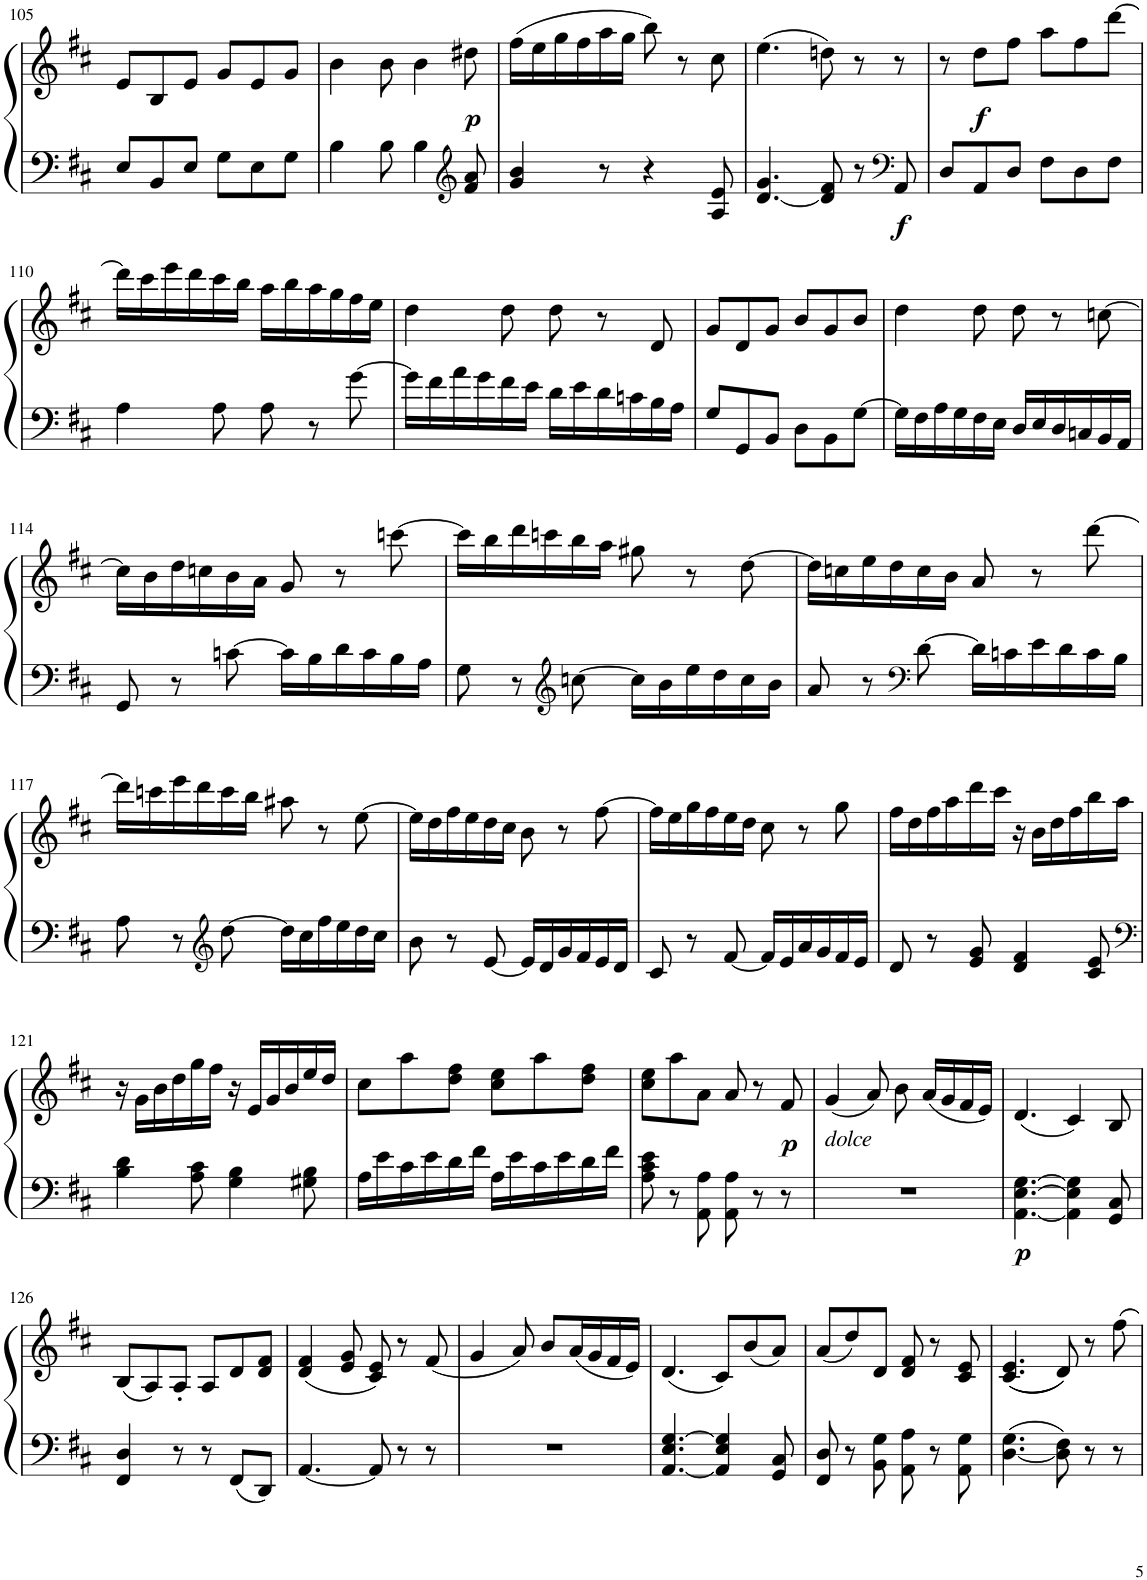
**kern	**dynam	**kern	**dynam
*part2	*part2	*part1	*part1
*staff2	*staff2	*staff1	*staff1
*I"Piano	*	*I"Piano	*
*I'Pno	*	*I'Pno	*
!!LO:PB:g=z
*clefF4	*	*clefG2	*
*k[f#c#]	*	*k[f#c#]	*
*M6/8	*	*M6/8	*
=105	=105	=105	=105
8E/L	.	8e/L	.
8BB/	.	8B/	.
8E/J	.	8e/J	.
8G\L	.	8g/L	.
8E\	.	8e/	.
8G\J	.	8g/J	.
=106	=106	=106	=106
4B\	.	4b\	.
8B\	.	8b\	.
4B\	.	4b\	.
*clefG2	*	*	*
!	!	!	!LO:DY:b
8f#/ 8a/	.	8dd#X\	p
=107	=107	=107	=107
4g/ 4b/	.	(16ff#\LL	.
.	.	16ee\	.
.	.	16gg\	.
.	.	16ff#\	.
8r	.	16aa\	.
.	.	16gg\JJ	.
4r	.	8bb\)	.
.	.	8r	.
8A/ 8e/	.	8cc#\	.
=108	=108	=108	=108
[4.d/ 4.g/	.	(4.ee\	.
8d/] 8f#/	.	8ddn\)	.
8r	.	8r	.
*clefF4	*	*	*
!	!LO:DY:b	!	!
8AA/	f	8r	.
=109	=109	=109	=109
8D/L	.	8r	.
!	!	!	!LO:DY:b
8AA/	.	8dd\L	f
8D/J	.	8ff#\J	.
8F#\L	.	8aa\L	.
8D\	.	8ff#\	.
8F#\J	.	[8ddd\J	.
!!LO:LB:g=z
=110	=110	=110	=110
4A\	.	16ddd\LL]	.
.	.	16ccc#\	.
.	.	16eee\	.
.	.	16ddd\	.
8A\	.	16ccc#\	.
.	.	16bb\JJ	.
8A\	.	16aa\LL	.
.	.	16bb\	.
8r	.	16aa\	.
.	.	16gg\	.
[8g\	.	16ff#\	.
.	.	16ee\JJ	.
=111	=111	=111	=111
16g\LL]	.	4dd\	.
16f#\	.	.	.
16a\	.	.	.
16g\	.	.	.
16f#\	.	8dd\	.
16e\JJ	.	.	.
16d\LL	.	8dd\	.
16e\	.	.	.
16d\	.	8r	.
16cn\	.	.	.
16B\	.	8d/	.
16A\JJ	.	.	.
=112	=112	=112	=112
8G/L	.	8g/L	.
8GG/	.	8d/	.
8BB/J	.	8g/J	.
8D\L	.	8b/L	.
8BB\	.	8g/	.
[8G\J	.	8b/J	.
=113	=113	=113	=113
16G\LL]	.	4dd\	.
16F#\	.	.	.
16A\	.	.	.
16G\	.	.	.
16F#\	.	8dd\	.
16E\JJ	.	.	.
16D/LL	.	8dd\	.
16E/	.	.	.
16D/	.	8r	.
16Cn/	.	.	.
16BB/	.	[8ccn\	.
16AA/JJ	.	.	.
!!LO:LB:g=z
=114	=114	=114	=114
8GG/	.	16cc\LL]	.
.	.	16b\	.
8r	.	16dd\	.
.	.	16ccn\	.
[8cn\	.	16b\	.
.	.	16a\JJ	.
16c\LL]	.	8g/	.
16B\	.	.	.
16d\	.	8r	.
16c\	.	.	.
16B\	.	[8cccn\	.
16A\JJ	.	.	.
=115	=115	=115	=115
8G\	.	16ccc\LL]	.
.	.	16bb\	.
8r	.	16ddd\	.
.	.	16cccn\	.
*clefG2	*	*	*
[8ccn\	.	16bb\	.
.	.	16aa\JJ	.
16cc\LL]	.	8gg#X\	.
16b\	.	.	.
16ee\	.	8r	.
16dd\	.	.	.
16cc\	.	[8dd\	.
16b\JJ	.	.	.
=116	=116	=116	=116
8a/	.	16dd\LL]	.
.	.	16ccn\	.
8r	.	16ee\	.
.	.	16dd\	.
*clefF4	*	*	*
[8d\	.	16cc\	.
.	.	16b\JJ	.
16d\LL]	.	8a/	.
16cn\	.	.	.
16e\	.	8r	.
16d\	.	.	.
16c\	.	[8ddd\	.
16B\JJ	.	.	.
!!LO:LB:g=z
=117	=117	=117	=117
8A\	.	16ddd\LL]	.
.	.	16cccn\	.
8r	.	16eee\	.
.	.	16ddd\	.
*clefG2	*	*	*
[8dd\	.	16ccc\	.
.	.	16bb\JJ	.
16dd\LL]	.	8aa#X\	.
16cc#\	.	.	.
16ff#\	.	8r	.
16ee\	.	.	.
16dd\	.	[8ee\	.
16cc#\JJ	.	.	.
=118	=118	=118	=118
8b\	.	16ee\LL]	.
.	.	16dd\	.
8r	.	16ff#\	.
.	.	16ee\	.
[8e/	.	16dd\	.
.	.	16cc#\JJ	.
16e/LL]	.	8b\	.
16d/	.	.	.
16g/	.	8r	.
16f#/	.	.	.
16e/	.	[8ff#\	.
16d/JJ	.	.	.
=119	=119	=119	=119
8c#/	.	16ff#\LL]	.
.	.	16ee\	.
8r	.	16gg\	.
.	.	16ff#\	.
[8f#/	.	16ee\	.
.	.	16dd\JJ	.
16f#/LL]	.	8cc#\	.
16e/	.	.	.
16a/	.	8r	.
16g/	.	.	.
16f#/	.	8gg\	.
16e/JJ	.	.	.
=120	=120	=120	=120
8d/	.	16ff#\LL	.
.	.	16dd\	.
8r	.	16ff#\	.
.	.	16aa\	.
8e/ 8g/	.	16ddd\	.
.	.	16ccc#\JJ	.
4d/ 4f#/	.	16r	.
.	.	16b\LL	.
.	.	16dd\	.
.	.	16ff#\	.
8c#/ 8e/	.	16bb\	.
.	.	16aa\JJ	.
!!LO:LB:g=z
=121	=121	=121	=121
*clefF4	*	*	*
4B\ 4d\	.	16r	.
.	.	16g\LL	.
.	.	16b\	.
.	.	16dd\	.
8A\ 8c#\	.	16gg\	.
.	.	16ff#\JJ	.
4G\ 4B\	.	16r	.
.	.	16e/LL	.
.	.	16g/	.
.	.	16b/	.
8G#X\ 8B\	.	16ee/	.
.	.	16dd/JJ	.
=122	=122	=122	=122
16A\LL	.	8cc#\L	.
16e\	.	.	.
16c#\	.	8aa\	.
16e\	.	.	.
16d\	.	8dd\ 8ff#\J	.
16f#\JJ	.	.	.
16A\LL	.	8cc#\ 8ee\L	.
16e\	.	.	.
16c#\	.	8aa\	.
16e\	.	.	.
16d\	.	8dd\ 8ff#\J	.
16f#\JJ	.	.	.
=123	=123	=123	=123
8A\ 8c#\ 8e\	.	8cc#\ 8ee\L	.
8r	.	8aa\	.
8AA\ 8A\	.	8a\J	.
8AA\ 8A\	.	8a/	.
8r	.	8r	.
!	!	!	!LO:DY:b
8r	.	8f#/	p
=124	=124	=124	=124
!	!	!LO:TX:b:i:t=dolce	!
2.r	.	(4g/	.
.	.	8a/)	.
.	.	8b\	.
.	.	(16a/LL	.
.	.	16g/	.
.	.	16f#/	.
.	.	16e/JJ)	.
=125	=125	=125	=125
!	!LO:DY:b	!	!
[4.AA\ [4.E\ [4.G\	p	(4.d/	.
4AA\] 4E\] 4G\]	.	4c#/)	.
8GG/ 8C#/	.	8B/	.
!!LO:LB:g=z
=126	=126	=126	=126
4FF#/ 4D/	.	(8B/L	.
.	.	8A/)	.
8r	.	8A'/J	.
8r	.	8A/L	.
(8FF#/L	.	8d/	.
8DD/J)	.	8d/ 8f#/J	.
=127	=127	=127	=127
[4.AA/	.	(4d/ 4f#/	.
.	.	8e/ 8g/	.
8AA/]	.	8c#/ 8e/)	.
8r	.	8r	.
8r	.	(8f#/	.
=128	=128	=128	=128
2.r	.	4g/	.
.	.	8a/)	.
.	.	8b/L	.
.	.	(16a/L	.
.	.	16g/	.
.	.	16f#/	.
.	.	16e/JJ)	.
=129	=129	=129	=129
[4.AA/ 4.E/ [4.G/	.	(4.d/	.
4AA/] 4E/ 4G/]	.	8c#/L)	.
.	.	(8b/	.
8GG/ 8C#/	.	8a/J)	.
=130	=130	=130	=130
8FF#/ 8D/	.	(8a/L	.
8r	.	8dd/)	.
8BB\ 8G\	.	8d/J	.
8AA\ 8A\	.	8d/ 8f#/	.
8r	.	8r	.
8AA\ 8G\	.	8c#/ 8e/	.
=131	=131	=131	=131
(>[4.D\ 4.G\	.	((4.c#/ 4.e/	.
8D\] 8F#\)	.	8d/))	.
8r	.	8r	.
8r	.	8ff#\	.
=	=	=	=
*-	*-	*-	*-
